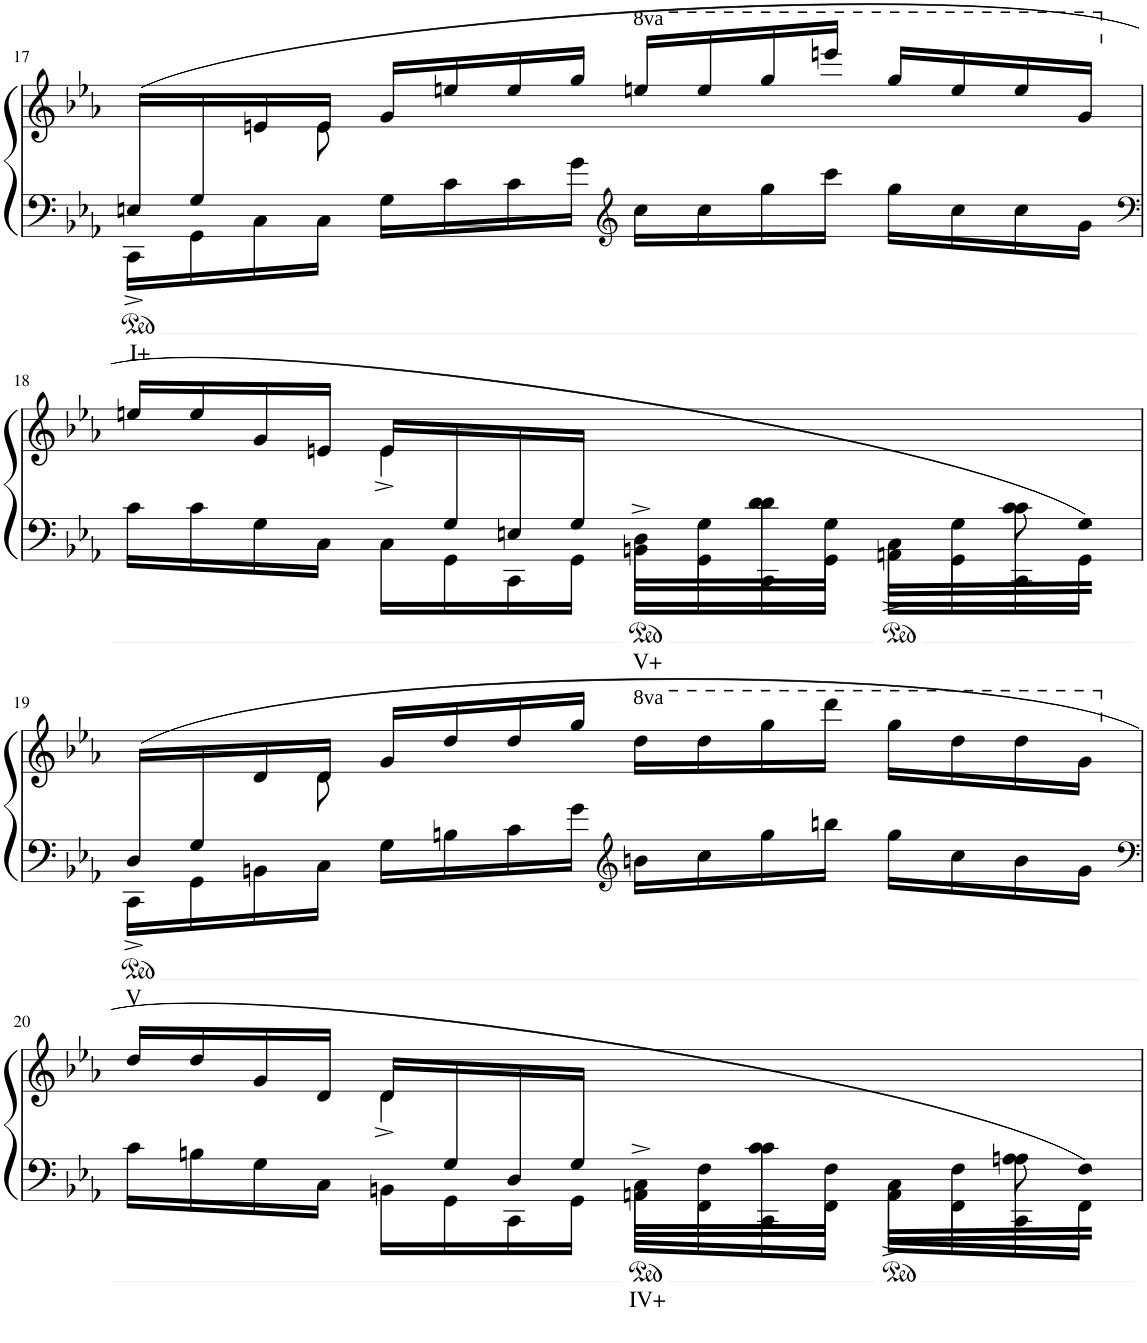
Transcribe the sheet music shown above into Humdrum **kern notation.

**kern	**text	**kern
*part1	*part1	*part1
*staff2	*staff2	*staff1
*I"Piano	*	*
*I'Pno	*	*
!!LO:PB:g=z
*clefF4	*	*clefG2
*k[b-e-a-]	*	*k[b-e-a-]
*M4/4	*	*M4/4
*met(c|)	*	*met(c|)
=17	=17	=17
*^	*	*
!	!	!LO:LY:b	!
*	*	*	*^
16En^/LL	16CC\LL	I+	8ryy	8.ryy
16G/	16GG\	.	.	.
2..ryy	16C\	.	16en/	.
.	16C\JJ	.	16e/JJ	8e\
.	16G\LL	.	16g/LL	.
.	16c\	.	16een/	2ryy
.	16c\	.	16ee/	.
.	16g\JJ	.	16gg/JJ	.
*clefG2	*	*	*	*
*	*	*	*8va	*
.	16cc\LL	.	16eeen/LL	.
.	16cc\	.	16eee/	.
.	16gg\	.	16ggg/	.
.	16ccc\JJ	.	16eeeen/JJ	.
.	16gg\LL	.	16ggg/LL	.
.	16cc\	.	16eee/	8.ryy
.	16cc\	.	16eee/	.
.	16g\JJ	.	16gg/JJ	.
*v	*v	*	*	*
!!LO:LB:g=z	!!
=18	=18	=18	=18
*clefF4	*	*	*
*^	*	*	*
*	*^	*	*	*
*	*	*	*	*X8va	*
16ryy	8ryy	16c\LL	.	16een/LL	4ryy
.	.	16c\	.	16ee/	.
.	16ryy@	16G\	.	16g/	.
.	16ryy@	16C\JJ	.	16en/JJ	.
.	16ryy@	16C\LL	.	16e/LL	4e^\
16G/	16ryy@	16GG\	.	2ryy	.
16En/	16ryy@	16CC\	.	.	.
16G/JJ	16ryy@	16GG\JJ	.	.	.
!	!	!	!LO:LY:b	!	!
16D^\LL	16ryy@	16BBn\LL	V+	.	2ryy
16G\	16ryy@	16GG\	.	.	.
16d\	4d\	16CC\	.	.	.
16G\JJ	.	16GG\JJ	.	.	.
16C^\LL	.	16AAn\LL	.	.	.
16G\	.	16GG\	.	8.ryy	.
16c\	8c\	16CC\	.	.	.
16G\JJ	.	16GG\JJ	.	.	.
!!LO:LB:g=z	!!
=19	=19	=19	=19	=19	=19
!	!	!	!LO:LY:b	!	!
*	*v	*v	*	*	*
16D^/LL	16CC\LL	V	8ryy	8.ryy
16G/	16GG\	.	.	.
2..ryy	16BBn\	.	16d/	.
.	16C\JJ	.	16d/JJ	8d\
.	16G\LL	.	16g/LL	.
.	16Bn\	.	16dd/	2ryy
.	16c\	.	16dd/	.
.	16g\JJ	.	16gg/JJ	.
*clefG2	*	*	*	*
*	*	*	*8va	*
.	16bn\LL	.	16ddd\LL	.
.	16cc\	.	16ddd\	.
.	16gg\	.	16ggg\	.
.	16bbn\JJ	.	16dddd\JJ	.
.	16gg\LL	.	16ggg\LL	.
.	16cc\	.	16ddd\	8.ryy
.	16b\	.	16ddd\	.
.	16g\JJ	.	16gg\JJ	.
*v	*v	*	*	*
!!LO:LB:g=z	!!
=20	=20	=20	=20
*clefF4	*	*	*
*^	*	*	*
*	*^	*	*	*
*	*	*	*	*X8va	*
16ryy	8ryy	16c\LL	.	16dd/LL	4ryy
.	.	16Bn\	.	16dd/	.
.	16ryy@	16G\	.	16g/	.
.	16ryy@	16C\JJ	.	16d/JJ	.
.	16ryy@	16BBn\LL	.	16d/LL	4d^\
16G/	16ryy@	16GG\	.	2ryy	.
16D/	16ryy@	16CC\	.	.	.
16G/JJ	16ryy@	16GG\JJ	.	.	.
!	!	!	!LO:LY:b	!	!
16C^\LL	16ryy@	16AAn\LL	IV+	.	2ryy
16F\	16ryy@	16FF\	.	.	.
16c\	4c\	16CC\	.	.	.
16F\JJ	.	16FF\JJ	.	.	.
16C^\LL	.	16AA\LL	.	.	.
16F\	.	16FF\	.	8.ryy	.
16An\	8An\	16CC\	.	.	.
16F\JJ	.	16FF\JJ	.	.	.
*v	*v	*v	*	*	*
*	*	*v	*v
=	=	=
*-	*-	*-
